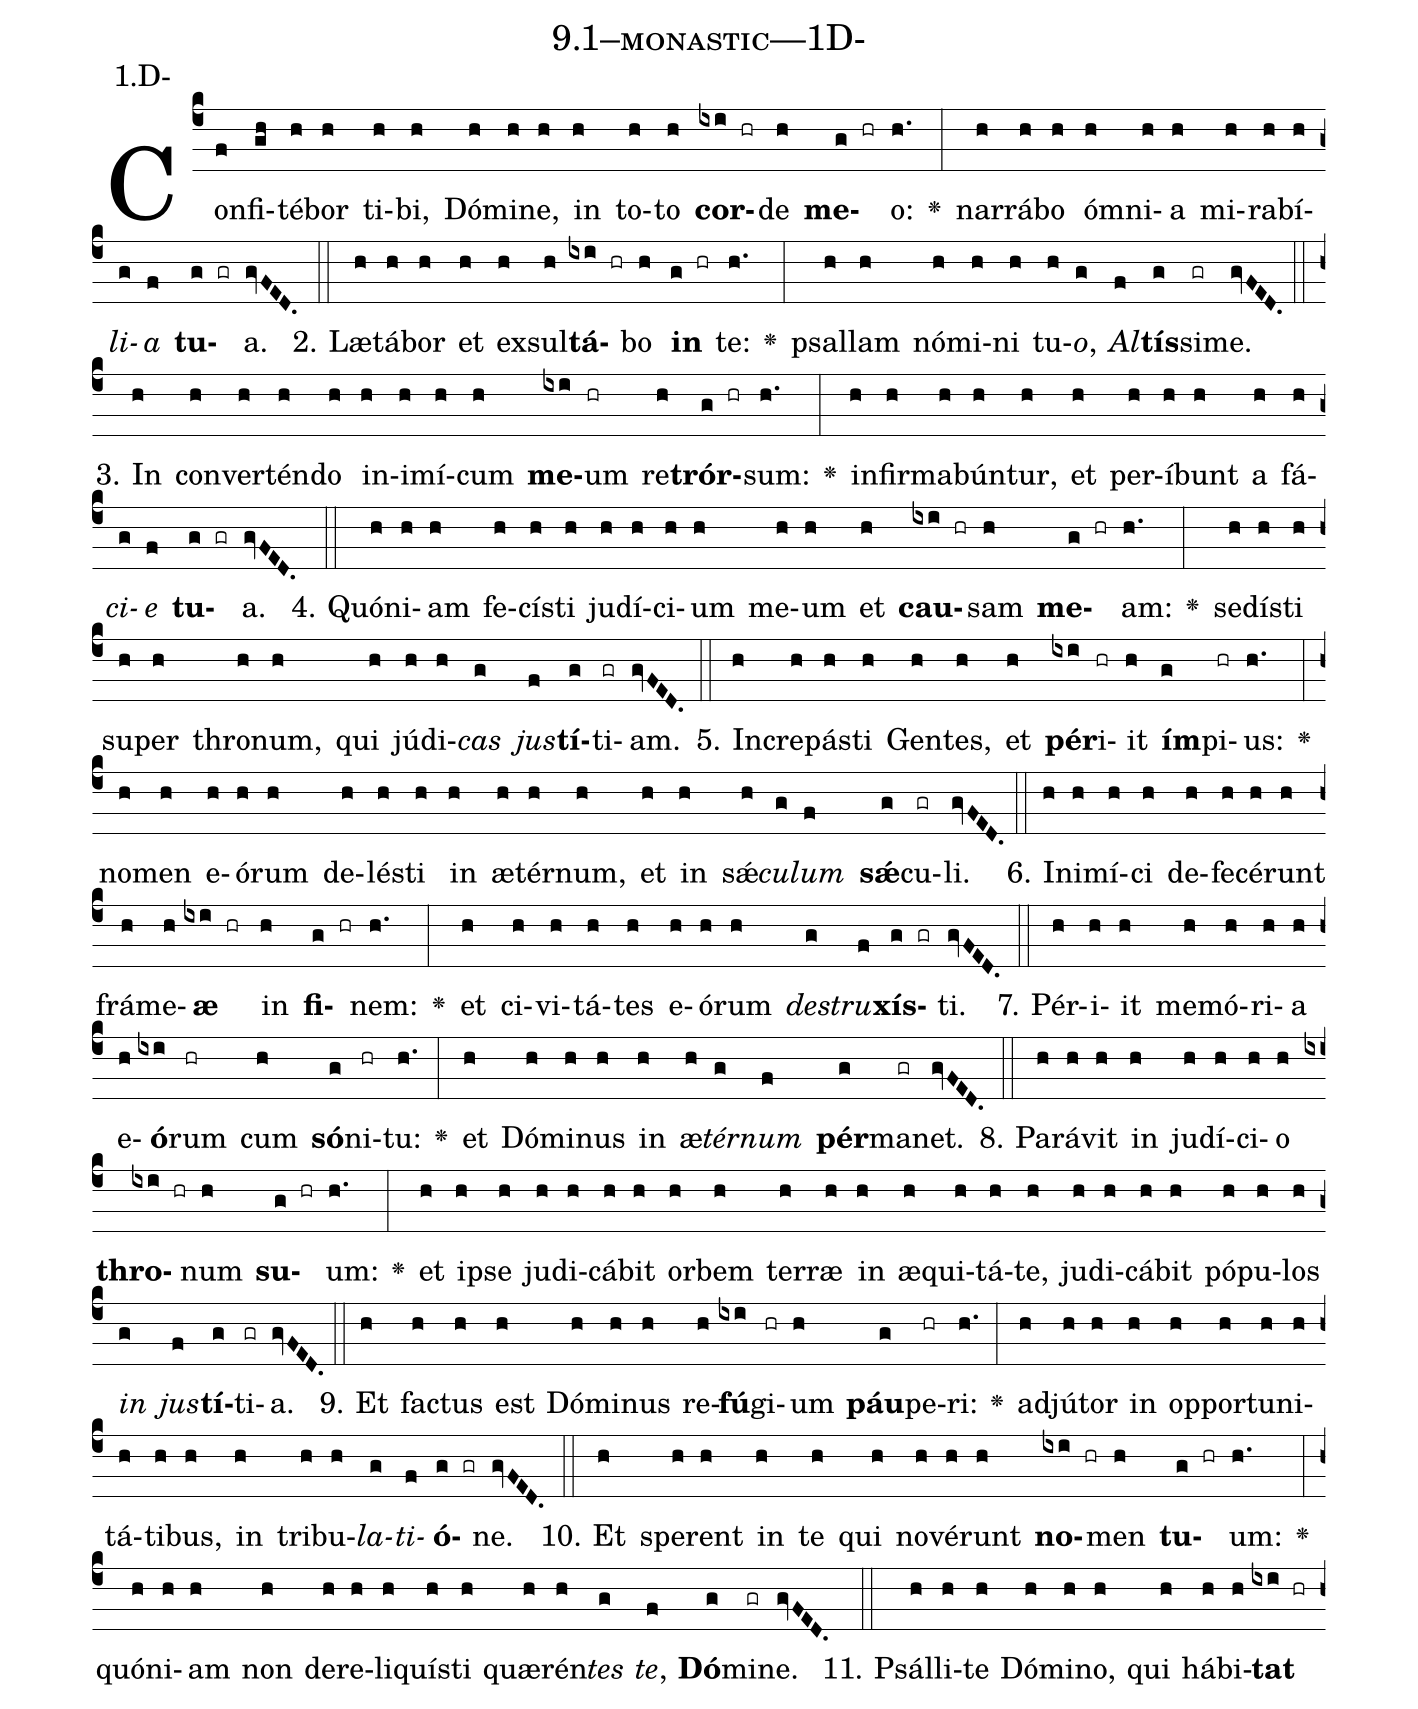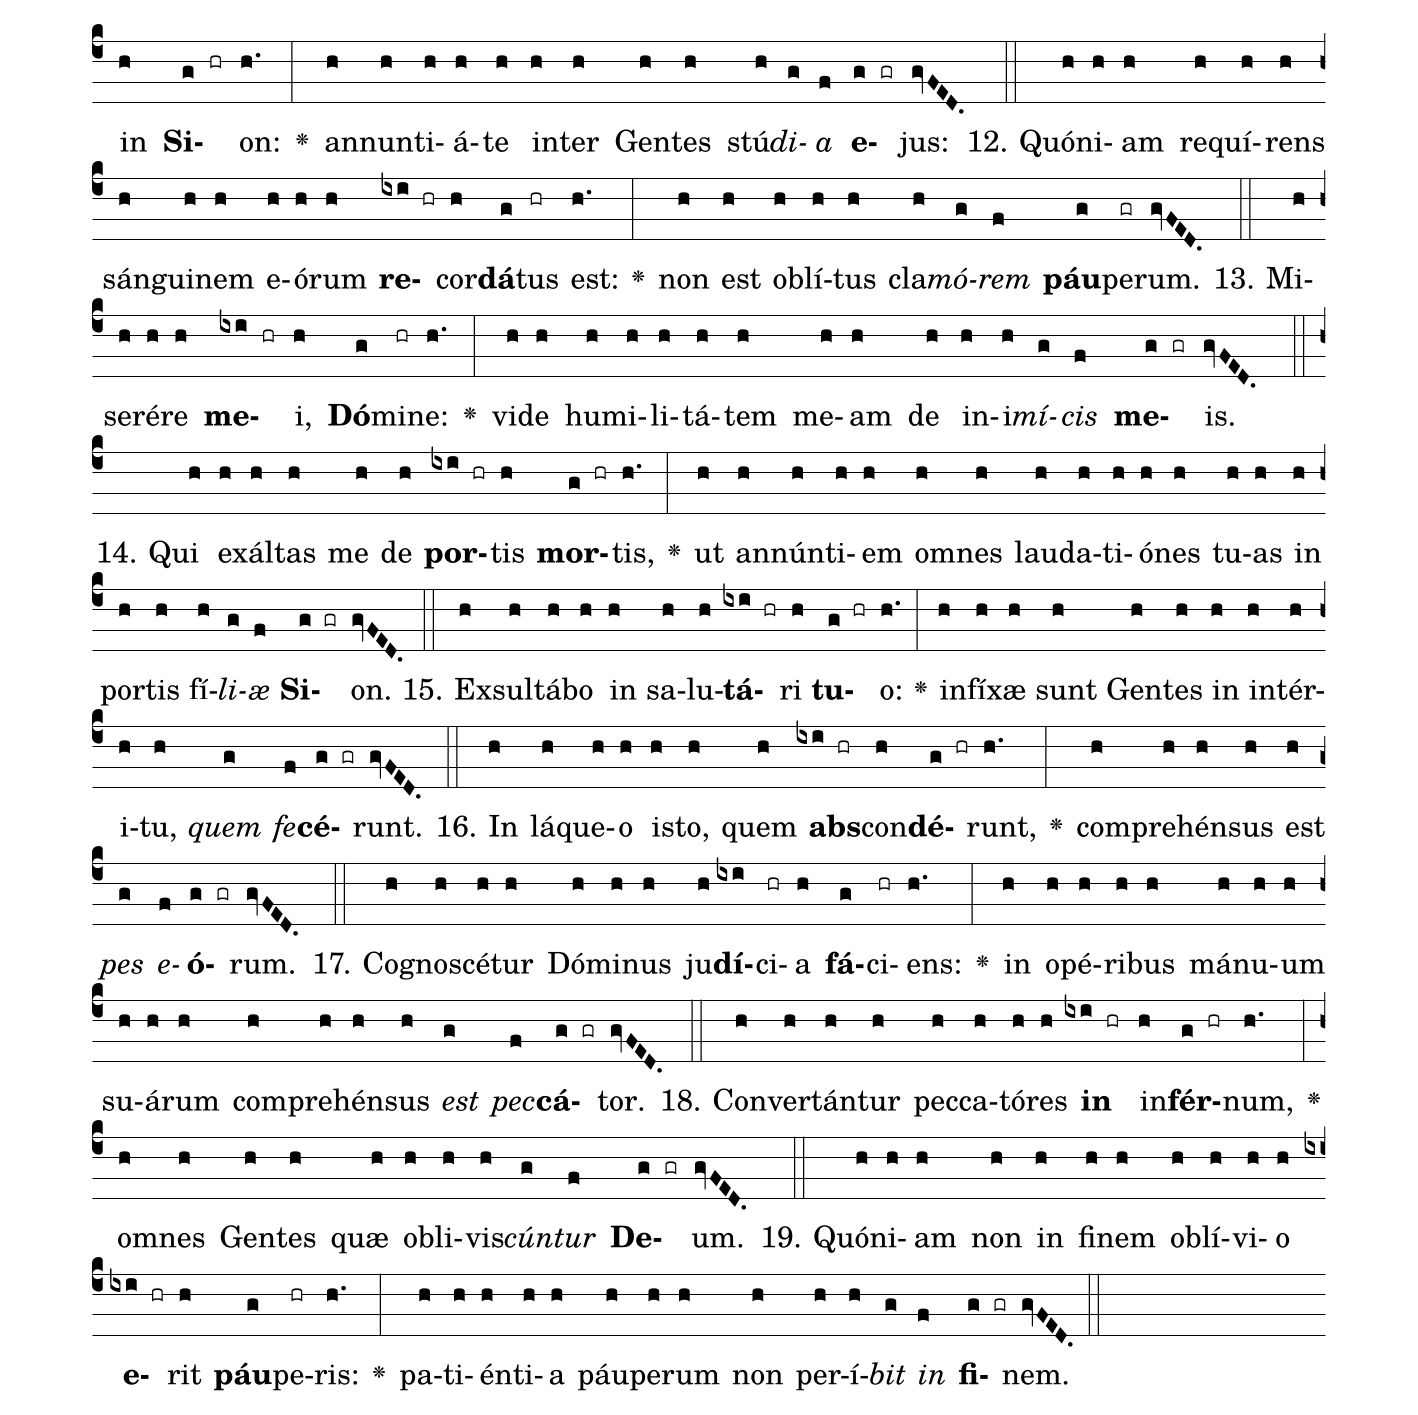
name: 9.1--monastic---1D-;
annotation: 1.D-;
%%
(c4)Con(f)fi(gh)té(h)bor(h) ti(h)bi,(h) Dó(h)mi(h)ne,(h) in(h) to(h)to(h) <b>cor</b>(ixi hr)de(h) <b>me</b>(g hr)o:(h.) <v>\greheightstar</v>(:) nar(h)rá(h)bo(h) óm(h)ni(h)a(h) mi(h)ra(h)bí(h)<i>li</i>(g)<i>a</i>(f) <b>tu</b>(g gr)a.(gvFED.) (::)
2. Læ(h)tá(h)bor(h) et(h) ex(h)sul(h)<b>tá</b>(ixi hr)bo(h) <b>in</b>(g hr) te:(h.) <v>\greheightstar</v>(:) psal(h)lam(h) nó(h)mi(h)ni(h) tu(h)<i>o</i>,(g) <i>Al</i>(f)<b>tís</b>(g)si(gr)me.(gvFED.) (::)
3. In(h) con(h)ver(h)tén(h)do(h) in(h)i(h)mí(h)cum(h) <b>me</b>(ixi)um(hr) re(h)<b>trór</b>(g hr)sum:(h.) <v>\greheightstar</v>(:) in(h)fir(h)ma(h)bún(h)tur,(h) et(h) per(h)í(h)bunt(h) a(h) fá(h)<i>ci</i>(g)<i>e</i>(f) <b>tu</b>(g gr)a.(gvFED.) (::)
4. Quón(h)i(h)am(h) fe(h)cís(h)ti(h) ju(h)dí(h)ci(h)um(h) me(h)um(h) et(h) <b>cau</b>(ixi hr)sam(h) <b>me</b>(g hr)am:(h.) <v>\greheightstar</v>(:) se(h)dís(h)ti(h) su(h)per(h) thro(h)num,(h) qui(h) jú(h)di(h)<i>cas</i>(g) <i>jus</i>(f)<b>tí</b>(g)ti(gr)am.(gvFED.) (::)
5. In(h)cre(h)pás(h)ti(h) Gen(h)tes,(h) et(h) <b>pér</b>(ixi)i(hr)it(h) <b>ím</b>(g)pi(hr)us:(h.) <v>\greheightstar</v>(:) no(h)men(h) e(h)ó(h)rum(h) de(h)lés(h)ti(h) in(h) æ(h)tér(h)num,(h) et(h) in(h) sǽ(h)<i>cu</i>(g)<i>lum</i>(f) <b>sǽ</b>(g)cu(gr)li.(gvFED.) (::)
6. In(h)i(h)mí(h)ci(h) de(h)fe(h)cé(h)runt(h) frá(h)me(h)<b>æ</b>(ixi hr) in(h) <b>fi</b>(g hr)nem:(h.) <v>\greheightstar</v>(:) et(h) ci(h)vi(h)tá(h)tes(h) e(h)ó(h)rum(h) <i>de</i>(g)<i>stru</i>(f)<b>xís</b>(g gr)ti.(gvFED.) (::)
7. Pér(h)i(h)it(h) me(h)mó(h)ri(h)a(h) e(h)<b>ó</b>(ixi)rum(hr) cum(h) <b>só</b>(g)ni(hr)tu:(h.) <v>\greheightstar</v>(:) et(h) Dó(h)mi(h)nus(h) in(h) æ(h)<i>tér</i>(g)<i>num</i>(f) <b>pér</b>(g)ma(gr)net.(gvFED.) (::)
8. Pa(h)rá(h)vit(h) in(h) ju(h)dí(h)ci(h)o(h) <b>thro</b>(ixi hr)num(h) <b>su</b>(g hr)um:(h.) <v>\greheightstar</v>(:) et(h) ip(h)se(h) ju(h)di(h)cá(h)bit(h) or(h)bem(h) ter(h)ræ(h) in(h) æ(h)qui(h)tá(h)te,(h) ju(h)di(h)cá(h)bit(h) pó(h)pu(h)los(h) <i>in</i>(g) <i>jus</i>(f)<b>tí</b>(g)ti(gr)a.(gvFED.) (::)
9. Et(h) fac(h)tus(h) est(h) Dó(h)mi(h)nus(h) re(h)<b>fú</b>(ixi)gi(hr)um(h) <b>páu</b>(g)pe(hr)ri:(h.) <v>\greheightstar</v>(:) ad(h)jú(h)tor(h) in(h) op(h)por(h)tu(h)ni(h)tá(h)ti(h)bus,(h) in(h) tri(h)bu(h)<i>la</i>(g)<i>ti</i>(f)<b>ó</b>(g gr)ne.(gvFED.) (::)
10. Et(h) spe(h)rent(h) in(h) te(h) qui(h) no(h)vé(h)runt(h) <b>no</b>(ixi hr)men(h) <b>tu</b>(g hr)um:(h.) <v>\greheightstar</v>(:) quón(h)i(h)am(h) non(h) de(h)re(h)li(h)quís(h)ti(h) quæ(h)rén(h)<i>tes</i>(g) <i>te</i>,(f) <b>Dó</b>(g)mi(gr)ne.(gvFED.) (::)
11. Psál(h)li(h)te(h) Dó(h)mi(h)no,(h) qui(h) há(h)bi(h)<b>tat</b>(ixi hr) in(h) <b>Si</b>(g hr)on:(h.) <v>\greheightstar</v>(:) an(h)nun(h)ti(h)á(h)te(h) in(h)ter(h) Gen(h)tes(h) stú(h)<i>di</i>(g)<i>a</i>(f) <b>e</b>(g gr)jus:(gvFED.) (::)
12. Quón(h)i(h)am(h) re(h)quí(h)rens(h) sán(h)gui(h)nem(h) e(h)ó(h)rum(h) <b>re</b>(ixi hr)cor(h)<b>dá</b>(g)tus(hr) est:(h.) <v>\greheightstar</v>(:) non(h) est(h) ob(h)lí(h)tus(h) cla(h)<i>mó</i>(g)<i>rem</i>(f) <b>páu</b>(g)pe(gr)rum.(gvFED.) (::)
13. Mi(h)se(h)ré(h)re(h) <b>me</b>(ixi hr)i,(h) <b>Dó</b>(g)mi(hr)ne:(h.) <v>\greheightstar</v>(:) vi(h)de(h) hu(h)mi(h)li(h)tá(h)tem(h) me(h)am(h) de(h) in(h)i(h)<i>mí</i>(g)<i>cis</i>(f) <b>me</b>(g gr)is.(gvFED.) (::)
14. Qui(h) ex(h)ál(h)tas(h) me(h) de(h) <b>por</b>(ixi hr)tis(h) <b>mor</b>(g hr)tis,(h.) <v>\greheightstar</v>(:) ut(h) an(h)nún(h)ti(h)em(h) om(h)nes(h) lau(h)da(h)ti(h)ó(h)nes(h) tu(h)as(h) in(h) por(h)tis(h) fí(h)<i>li</i>(g)<i>æ</i>(f) <b>Si</b>(g gr)on.(gvFED.) (::)
15. Ex(h)sul(h)tá(h)bo(h) in(h) sa(h)lu(h)<b>tá</b>(ixi hr)ri(h) <b>tu</b>(g hr)o:(h.) <v>\greheightstar</v>(:) in(h)fí(h)xæ(h) sunt(h) Gen(h)tes(h) in(h) in(h)tér(h)i(h)tu,(h) <i>quem</i>(g) <i>fe</i>(f)<b>cé</b>(g gr)runt.(gvFED.) (::)
16. In(h) lá(h)que(h)o(h) is(h)to,(h) quem(h) <b>abs</b>(ixi hr)con(h)<b>dé</b>(g hr)runt,(h.) <v>\greheightstar</v>(:) com(h)pre(h)hén(h)sus(h) est(h) <i>pes</i>(g) <i>e</i>(f)<b>ó</b>(g gr)rum.(gvFED.) (::)
17. Co(h)gno(h)scé(h)tur(h) Dó(h)mi(h)nus(h) ju(h)<b>dí</b>(ixi)ci(hr)a(h) <b>fá</b>(g)ci(hr)ens:(h.) <v>\greheightstar</v>(:) in(h) o(h)pé(h)ri(h)bus(h) má(h)nu(h)um(h) su(h)á(h)rum(h) com(h)pre(h)hén(h)sus(h) <i>est</i>(g) <i>pec</i>(f)<b>cá</b>(g gr)tor.(gvFED.) (::)
18. Con(h)ver(h)tán(h)tur(h) pec(h)ca(h)tó(h)res(h) <b>in</b>(ixi hr) in(h)<b>fér</b>(g hr)num,(h.) <v>\greheightstar</v>(:) om(h)nes(h) Gen(h)tes(h) quæ(h) ob(h)li(h)vis(h)<i>cún</i>(g)<i>tur</i>(f) <b>De</b>(g gr)um.(gvFED.) (::)
19. Quón(h)i(h)am(h) non(h) in(h) fi(h)nem(h) ob(h)lí(h)vi(h)o(h) <b>e</b>(ixi hr)rit(h) <b>páu</b>(g)pe(hr)ris:(h.) <v>\greheightstar</v>(:) pa(h)ti(h)én(h)ti(h)a(h) páu(h)pe(h)rum(h) non(h) per(h)í(h)<i>bit</i>(g) <i>in</i>(f) <b>fi</b>(g gr)nem.(gvFED.) (::)
